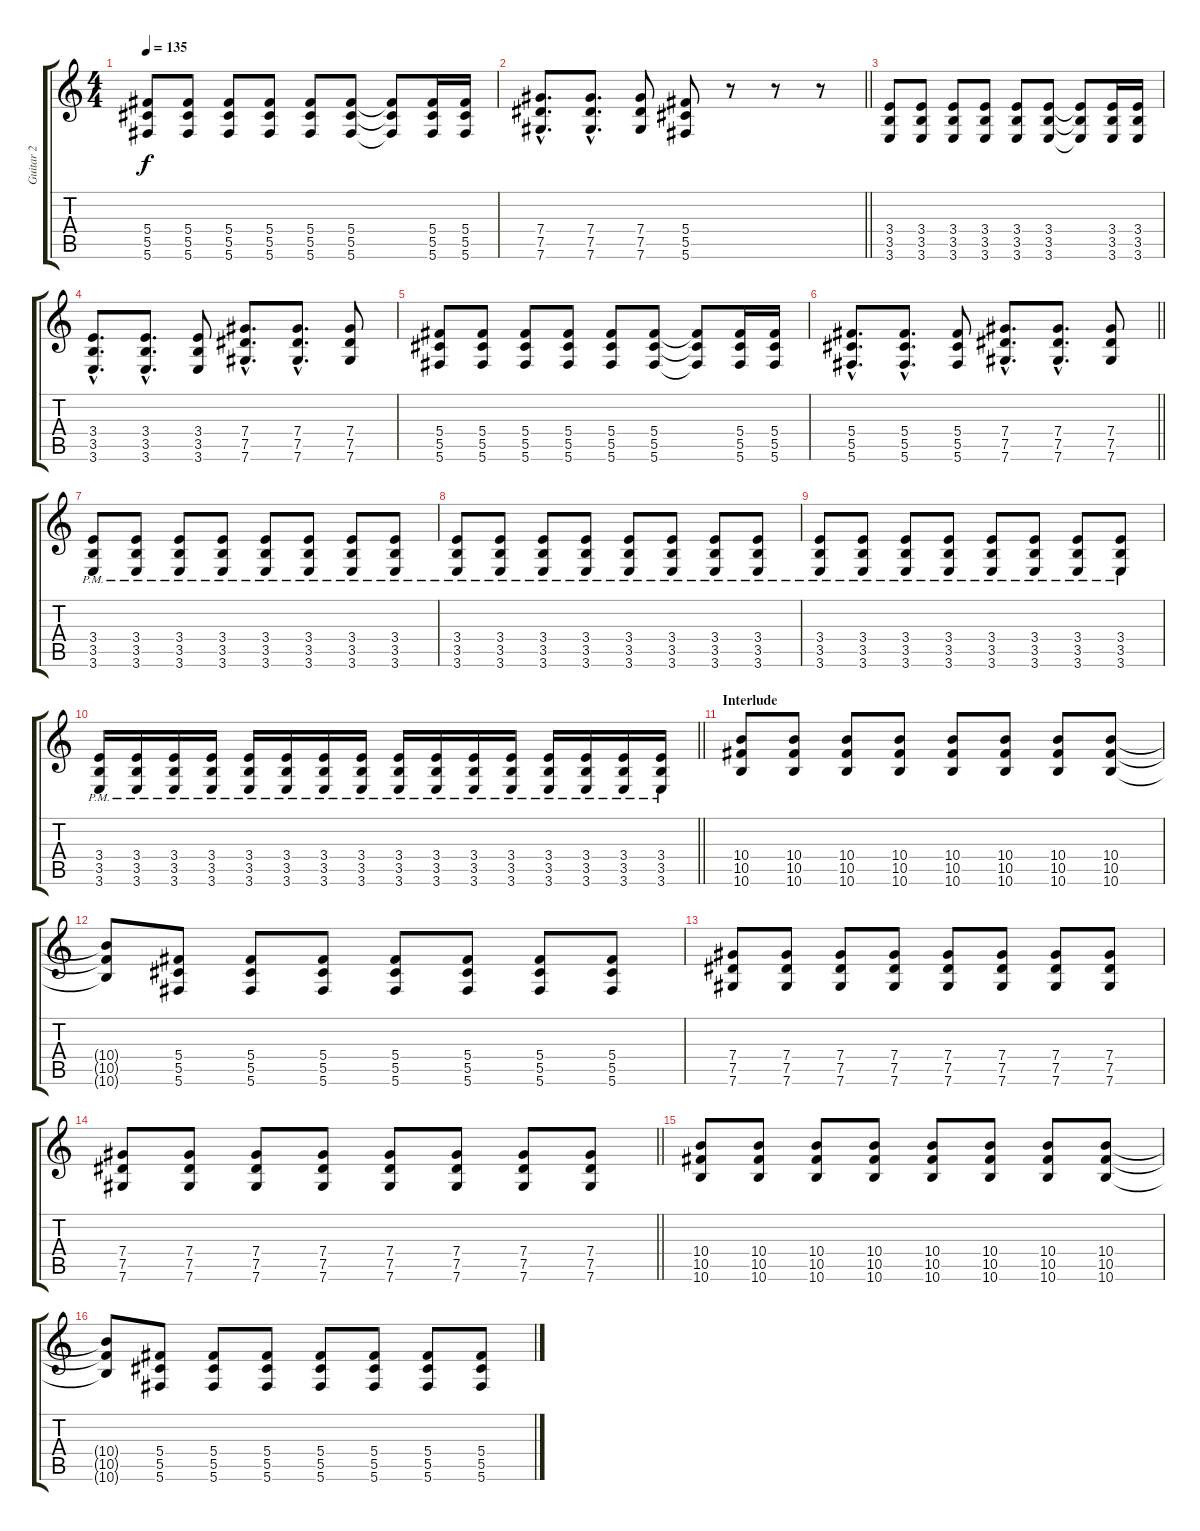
\track ("Guitar 2" "Guitar 2") {instrument distortionguitar}
\staff {score tabs}
\tuning (Eb4 Bb3 Gb3 Db3 Ab2 Db2) {hide}
\ts (4 4)
\tempo 135
\clef g2
\ks c
(5.4 5.5 5.6).8{dy f} (5.4 5.5 5.6).8 (5.4 5.5 5.6).8 (5.4 5.5 5.6).8 (5.4 5.5 5.6).8 (5.4 5.5 5.6).8 (5.4{t} 5.5{t} 5.6{t}).8 (5.4 5.5 5.6).16 (5.4 5.5 5.6).16 |
\barLineRight lightlight
(7.4{hac} 7.5{hac} 7.6{hac}).8{d} (7.4{hac} 7.5{hac} 7.6{hac}).8{d} (7.4 7.5 7.6).8 (5.4 5.5 5.6).8 r.8 r.8 r.8 |
(3.4 3.5 3.6).8 (3.4 3.5 3.6).8 (3.4 3.5 3.6).8 (3.4 3.5 3.6).8 (3.4 3.5 3.6).8 (3.4 3.5 3.6).8 (3.4{t} 3.5{t} 3.6{t}).8 (3.4 3.5 3.6).16 (3.4 3.5 3.6).16 |
(3.4{hac} 3.5{hac} 3.6{hac}).8{d} (3.4{hac} 3.5{hac} 3.6{hac}).8{d} (3.4 3.5 3.6).8 (7.4{hac} 7.5{hac} 7.6{hac}).8{d} (7.4{hac} 7.5{hac} 7.6{hac}).8{d} (7.4 7.5 7.6).8 |
(5.4 5.5 5.6).8 (5.4 5.5 5.6).8 (5.4 5.5 5.6).8 (5.4 5.5 5.6).8 (5.4 5.5 5.6).8 (5.4 5.5 5.6).8 (5.4{t} 5.5{t} 5.6{t}).8 (5.4 5.5 5.6).16 (5.4 5.5 5.6).16 |
\barLineRight lightlight
(5.4{hac} 5.5{hac} 5.6{hac}).8{d} (5.4{hac} 5.5{hac} 5.6{hac}).8{d} (5.4 5.5 5.6).8 (7.4{hac} 7.5{hac} 7.6{hac}).8{d} (7.4{hac} 7.5{hac} 7.6{hac}).8{d} (7.4 7.5 7.6).8 |
(3.4{pm} 3.5{pm} 3.6{pm}).8 (3.4{pm} 3.5{pm} 3.6{pm}).8 (3.4{pm} 3.5{pm} 3.6{pm}).8 (3.4{pm} 3.5{pm} 3.6{pm}).8 (3.4{pm} 3.5{pm} 3.6{pm}).8 (3.4{pm} 3.5{pm} 3.6{pm}).8 (3.4{pm} 3.5{pm} 3.6{pm}).8 (3.4{pm} 3.5{pm} 3.6{pm}).8 |
(3.4{pm} 3.5{pm} 3.6{pm}).8 (3.4{pm} 3.5{pm} 3.6{pm}).8 (3.4{pm} 3.5{pm} 3.6{pm}).8 (3.4{pm} 3.5{pm} 3.6{pm}).8 (3.4{pm} 3.5{pm} 3.6{pm}).8 (3.4{pm} 3.5{pm} 3.6{pm}).8 (3.4{pm} 3.5{pm} 3.6{pm}).8 (3.4{pm} 3.5{pm} 3.6{pm}).8 |
(3.4{pm} 3.5{pm} 3.6{pm}).8 (3.4{pm} 3.5{pm} 3.6{pm}).8 (3.4{pm} 3.5{pm} 3.6{pm}).8 (3.4{pm} 3.5{pm} 3.6{pm}).8 (3.4{pm} 3.5{pm} 3.6{pm}).8 (3.4{pm} 3.5{pm} 3.6{pm}).8 (3.4{pm} 3.5{pm} 3.6{pm}).8 (3.4{pm} 3.5{pm} 3.6{pm}).8 |
\barLineRight lightlight
(3.4{pm} 3.5{pm} 3.6{pm}).16 (3.4{pm} 3.5{pm} 3.6{pm}).16 (3.4{pm} 3.5{pm} 3.6{pm}).16 (3.4{pm} 3.5{pm} 3.6{pm}).16 (3.4{pm} 3.5{pm} 3.6{pm}).16 (3.4{pm} 3.5{pm} 3.6{pm}).16 (3.4{pm} 3.5{pm} 3.6{pm}).16 (3.4{pm} 3.5{pm} 3.6{pm}).16 (3.4{pm} 3.5{pm} 3.6{pm}).16 (3.4{pm} 3.5{pm} 3.6{pm}).16 (3.4{pm} 3.5{pm} 3.6{pm}).16 (3.4{pm} 3.5{pm} 3.6{pm}).16 (3.4{pm} 3.5{pm} 3.6{pm}).16 (3.4{pm} 3.5{pm} 3.6{pm}).16 (3.4{pm} 3.5{pm} 3.6{pm}).16 (3.4{pm} 3.5{pm} 3.6{pm}).16 |
\section ("" "Interlude")
(10.4 10.5 10.6).8 (10.4 10.5 10.6).8 (10.4 10.5 10.6).8 (10.4 10.5 10.6).8 (10.4 10.5 10.6).8 (10.4 10.5 10.6).8 (10.4 10.5 10.6).8 (10.4 10.5 10.6).8 |
(10.4{t} 10.5{t} 10.6{t}).8 (5.4 5.5 5.6).8 (5.4 5.5 5.6).8 (5.4 5.5 5.6).8 (5.4 5.5 5.6).8 (5.4 5.5 5.6).8 (5.4 5.5 5.6).8 (5.4 5.5 5.6).8 |
(7.4 7.5 7.6).8 (7.4 7.5 7.6).8 (7.4 7.5 7.6).8 (7.4 7.5 7.6).8 (7.4 7.5 7.6).8 (7.4 7.5 7.6).8 (7.4 7.5 7.6).8 (7.4 7.5 7.6).8 |
\barLineRight lightlight
(7.4 7.5 7.6).8 (7.4 7.5 7.6).8 (7.4 7.5 7.6).8 (7.4 7.5 7.6).8 (7.4 7.5 7.6).8 (7.4 7.5 7.6).8 (7.4 7.5 7.6).8 (7.4 7.5 7.6).8 |
(10.4 10.5 10.6).8 (10.4 10.5 10.6).8 (10.4 10.5 10.6).8 (10.4 10.5 10.6).8 (10.4 10.5 10.6).8 (10.4 10.5 10.6).8 (10.4 10.5 10.6).8 (10.4 10.5 10.6).8 |
(10.4{t} 10.5{t} 10.6{t}).8 (5.4 5.5 5.6).8 (5.4 5.5 5.6).8 (5.4 5.5 5.6).8 (5.4 5.5 5.6).8 (5.4 5.5 5.6).8 (5.4 5.5 5.6).8 (5.4 5.5 5.6).8
